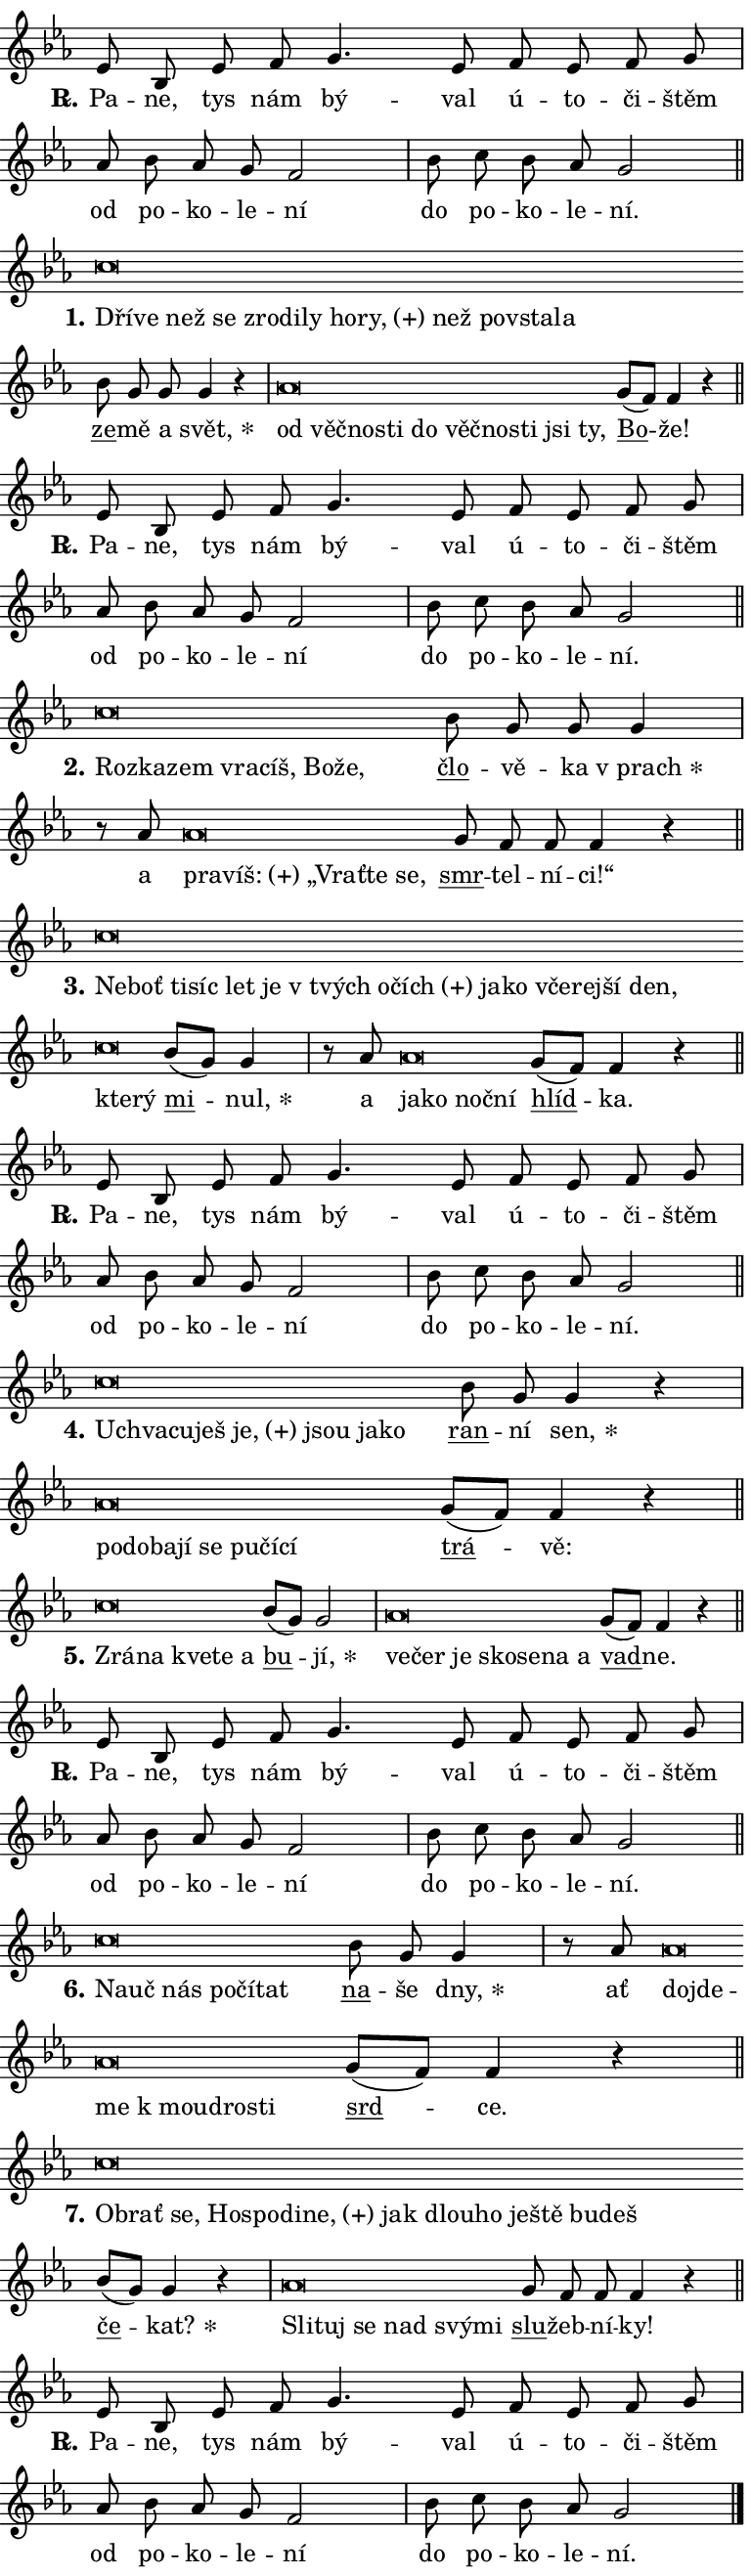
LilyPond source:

\version "2.24.0"
\header { tagline = "" }
\paper {
  indent = 0\cm
  top-margin = 0\cm
  right-margin = 0.13\cm % to fit lyric hyphens
  bottom-margin = 0\cm
  left-margin = 0\cm
  paper-width = 13\cm
  page-breaking = #ly:one-page-breaking
  system-system-spacing.basic-distance = #11
  score-system-spacing.basic-distance = #11
  ragged-last = ##f
}


%% Author: Thomas Morley
%% https://lists.gnu.org/archive/html/lilypond-user/2020-05/msg00002.html
#(define (line-position grob)
"Returns position of @var[grob} in current system:
   @code{'start}, if at first time-step
   @code{'end}, if at last time-step
   @code{'middle} otherwise
"
  (let* ((col (ly:item-get-column grob))
         (ln (ly:grob-object col 'left-neighbor))
         (rn (ly:grob-object col 'right-neighbor))
         (col-to-check-left (if (ly:grob? ln) ln col))
         (col-to-check-right (if (ly:grob? rn) rn col))
         (break-dir-left
           (and
             (ly:grob-property col-to-check-left 'non-musical #f)
             (ly:item-break-dir col-to-check-left)))
         (break-dir-right
           (and
             (ly:grob-property col-to-check-right 'non-musical #f)
             (ly:item-break-dir col-to-check-right))))
        (cond ((eqv? 1 break-dir-left) 'start)
              ((eqv? -1 break-dir-right) 'end)
              (else 'middle))))

#(define (tranparent-at-line-position vctor)
  (lambda (grob)
  "Relying on @code{line-position} select the relevant enry from @var{vctor}.
Used to determine transparency,"
    (case (line-position grob)
      ((end) (not (vector-ref vctor 0)))
      ((middle) (not (vector-ref vctor 1)))
      ((start) (not (vector-ref vctor 2))))))

noteHeadBreakVisibility =
#(define-music-function (break-visibility)(vector?)
"Makes @code{NoteHead}s transparent relying on @var{break-visibility}"
#{
  \override NoteHead.transparent =
    #(tranparent-at-line-position break-visibility)
#})

#(define delete-ledgers-for-transparent-note-heads
  (lambda (grob)
    "Reads whether a @code{NoteHead} is transparent.
If so this @code{NoteHead} is removed from @code{'note-heads} from
@var{grob}, which is supposed to be @code{LedgerLineSpanner}.
As a result ledgers are not printed for this @code{NoteHead}"
    (let* ((nhds-array (ly:grob-object grob 'note-heads))
           (nhds-list
             (if (ly:grob-array? nhds-array)
                 (ly:grob-array->list nhds-array)
                 '()))
           ;; Relies on the transparent-property being done before
           ;; Staff.LedgerLineSpanner.after-line-breaking is executed.
           ;; This is fragile ...
           (to-keep
             (remove
               (lambda (nhd)
                 (ly:grob-property nhd 'transparent #f))
               nhds-list)))
      ;; TODO find a better method to iterate over grob-arrays, similiar
      ;; to filter/remove etc for lists
      ;; For now rebuilt from scratch
      (set! (ly:grob-object grob 'note-heads)  '())
      (for-each
        (lambda (nhd)
          (ly:pointer-group-interface::add-grob grob 'note-heads nhd))
        to-keep))))

squashNotes = {
  \override NoteHead.X-extent = #'(-0.2 . 0.2)
  \override NoteHead.Y-extent = #'(-0.75 . 0)
  \override NoteHead.stencil =
    #(lambda (grob)
       (let ((pos (ly:grob-property grob 'staff-position)))
         (begin
           (if (< pos -7) (display "ERROR: Lower brevis then expected\n") (display ""))
           (if (<= pos -6) ly:text-interface::print ly:note-head::print))))
}
unSquashNotes = {
  \revert NoteHead.X-extent
  \revert NoteHead.Y-extent
  \revert NoteHead.stencil
}

hideNotes = \noteHeadBreakVisibility #begin-of-line-visible
unHideNotes = \noteHeadBreakVisibility #all-visible

% work-around for resetting accidentals
% https://lilypond.org/doc/v2.23/Documentation/notation/displaying-rhythms#unmetered-music
cadenzaMeasure = {
  \cadenzaOff
  \partial 1024 s1024
  \cadenzaOn
}

#(define-markup-command (accent layout props text) (markup?)
  "Underline accented syllable"
  (interpret-markup layout props
    #{\markup \override #'(offset . 4.3) \underline { #text }#}))

responsum = \markup \concat {
  "R" \hspace #-1.05 \path #0.1 #'((moveto 0 0.07) (lineto 0.9 0.8)) \hspace #0.05 "."
}

spaceSize = #0.6828661417322834 % exact space size for TeX Gyre Schola

\layout {
  \context {
    \Staff
    \remove "Time_signature_engraver"
    \override LedgerLineSpanner.after-line-breaking = #delete-ledgers-for-transparent-note-heads
  }
  \context {
    \Lyrics {
      \override LyricSpace.minimum-distance = \spaceSize
      \override LyricText.font-name = #"TeX Gyre Schola"
      \override LyricText.font-size = 1
      \override StanzaNumber.font-name = #"TeX Gyre Schola Bold"
      \override StanzaNumber.font-size = 1
    }
  }
  \context {
    \Score 
    \override NoteHead.text =
      #(lambda (grob) 
        (let ((pos (ly:grob-property grob 'staff-position)))
          #{\markup {
            \combine
              \halign #-0.55 \raise #(if (= pos -6) 0 0.5) \override #'(thickness . 2) \draw-line #'(3.2 . 0)
              \musicglyph "noteheads.sM1"
          }#}))
  }
}

% magnetic-lyrics.ily
%
%   written by
%     Jean Abou Samra <jean@abou-samra.fr>
%     Werner Lemberg <wl@gnu.org>
%
%   adapted by
%     Jiri Hon <jiri.hon@gmail.com>
%
% Version 2022-Apr-15

% https://www.mail-archive.com/lilypond-user@gnu.org/msg149350.html

#(define (Left_hyphen_pointer_engraver context)
   "Collect syllable-hyphen-syllable occurrences in lyrics and store
them in properties.  This engraver only looks to the left.  For
example, if the lyrics input is @code{foo -- bar}, it does the
following.

@itemize @bullet
@item
Set the @code{text} property of the @code{LyricHyphen} grob between
@q{foo} and @q{bar} to @code{foo}.

@item
Set the @code{left-hyphen} property of the @code{LyricText} grob with
text @q{foo} to the @code{LyricHyphen} grob between @q{foo} and
@q{bar}.
@end itemize

Use this auxiliary engraver in combination with the
@code{lyric-@/text::@/apply-@/magnetic-@/offset!} hook."
   (let ((hyphen #f)
         (text #f))
     (make-engraver
      (acknowledgers
       ((lyric-syllable-interface engraver grob source-engraver)
        (set! text grob)))
      (end-acknowledgers
       ((lyric-hyphen-interface engraver grob source-engraver)
        ;(when (not (grob::has-interface grob 'lyric-space-interface))
          (set! hyphen grob)));)
      ((stop-translation-timestep engraver)
       (when (and text hyphen)
         (ly:grob-set-object! text 'left-hyphen hyphen))
       (set! text #f)
       (set! hyphen #f)))))

#(define (lyric-text::apply-magnetic-offset! grob)
   "If the space between two syllables is less than the value in
property @code{LyricText@/.details@/.squash-threshold}, move the right
syllable to the left so that it gets concatenated with the left
syllable.

Use this function as a hook for
@code{LyricText@/.after-@/line-@/breaking} if the
@code{Left_@/hyphen_@/pointer_@/engraver} is active."
   (let ((hyphen (ly:grob-object grob 'left-hyphen #f)))
     (when hyphen
       (let ((left-text (ly:spanner-bound hyphen LEFT)))
         (when (grob::has-interface left-text 'lyric-syllable-interface)
           (let* ((common (ly:grob-common-refpoint grob left-text X))
                  (this-x-ext (ly:grob-extent grob common X))
                  (left-x-ext
                   (begin
                     ;; Trigger magnetism for left-text.
                     (ly:grob-property left-text 'after-line-breaking)
                     (ly:grob-extent left-text common X)))
                  ;; `delta` is the gap width between two syllables.
                  (delta (- (interval-start this-x-ext)
                            (interval-end left-x-ext)))
                  (details (ly:grob-property grob 'details))
                  (threshold (assoc-get 'squash-threshold details 0.2)))
             (when (< delta threshold)
               (let* (;; We have to manipulate the input text so that
                      ;; ligatures crossing syllable boundaries are not
                      ;; disabled.  For languages based on the Latin
                      ;; script this is essentially a beautification.
                      ;; However, for non-Western scripts it can be a
                      ;; necessity.
                      (lt (ly:grob-property left-text 'text))
                      (rt (ly:grob-property grob 'text))
                      (is-space (grob::has-interface hyphen 'lyric-space-interface))
                      (space (if is-space " " ""))
                      (extra-delta (if is-space spaceSize 0))
                      ;; Append new syllable.
                      (ltrt-space (if (and (string? lt) (string? rt))
                                (string-append lt space rt)
                                (make-concat-markup (list lt space rt))))
                      ;; Right-align `ltrt` to the right side.
                      (ltrt-space-markup (grob-interpret-markup
                               grob
                               (make-translate-markup
                                (cons (interval-length this-x-ext) 0)
                                (make-right-align-markup ltrt-space)))))
                 (begin
                   ;; Don't print `left-text`.
                   (ly:grob-set-property! left-text 'stencil #f)
                   ;; Set text and stencil (which holds all collected
                   ;; syllables so far) and shift it to the left.
                   (ly:grob-set-property! grob 'text ltrt-space)
                   (ly:grob-set-property! grob 'stencil ltrt-space-markup)
                   (ly:grob-translate-axis! grob (- (- delta extra-delta)) X))))))))))


#(define (lyric-hyphen::displace-bounds-first grob)
   ;; Make very sure this callback isn't triggered too early.
   (let ((left (ly:spanner-bound grob LEFT))
         (right (ly:spanner-bound grob RIGHT)))
     (ly:grob-property left 'after-line-breaking)
     (ly:grob-property right 'after-line-breaking)
     (ly:lyric-hyphen::print grob)))

squashThreshold = #0.4

\layout {
  \context {
    \Lyrics
    \consists #Left_hyphen_pointer_engraver
    \override LyricText.after-line-breaking =
      #lyric-text::apply-magnetic-offset!
    \override LyricHyphen.stencil = #lyric-hyphen::displace-bounds-first
    \override LyricText.details.squash-threshold = \squashThreshold
    \override LyricHyphen.minimum-distance = 0
    \override LyricHyphen.minimum-length = \squashThreshold
  }
}

squashText = \override LyricText.details.squash-threshold = 9999
unSquashText = \override LyricText.details.squash-threshold = \squashThreshold

leftText = \override LyricText.self-alignment-X = #LEFT
unLeftText = \revert LyricText.self-alignment-X

starOffset = #(lambda (grob) 
                (let ((x_offset (ly:self-alignment-interface::aligned-on-x-parent grob)))
                  (if (= x_offset 0) 0 (+ x_offset 1.2))))

star = #(define-music-function (syllable)(string?)
"Append star separator at the end of a syllable"
#{
  \once \override LyricText.X-offset = #starOffset
  \lyricmode { \markup {
    #syllable
    \override #'((font-name . "TeX Gyre Schola Bold")) \hspace #0.2 \lower #0.65 \larger "*"
  } }
#})

starAccent = #(define-music-function (syllable)(string?)
"Append star separator at the end of a syllable and make accent"
#{
  \once \override LyricText.X-offset = #starOffset
  \lyricmode { \markup {
    \accent #syllable
    \override #'((font-name . "TeX Gyre Schola Bold")) \hspace #0.2 \lower #0.65 \larger "*"
  } }
#})

breath = #(define-music-function (syllable)(string?)
"Append breathing indicator at the end of a syllable"
#{
  \lyricmode { \markup { #syllable "+" } }
#})

optionalBreath = #(define-music-function (syllable)(string?)
"Append optional breathing indicator at the end of a syllable"
#{
  \lyricmode { \markup { #syllable "(+)" } }
#})


\score {
    <<
        \new Voice = "melody" { \cadenzaOn \key es \major \relative { es'8 bes es f g4. es8 \bar "" f es f g \cadenzaMeasure \bar "|" as bes as g f2 \cadenzaMeasure \bar "|" bes8 c bes as g2 \cadenzaMeasure \bar "||" \break } }
        \new Lyrics \lyricsto "melody" { \lyricmode { \set stanza = \responsum
Pa -- ne, tys nám bý -- val ú -- to -- či -- štěm od po -- ko -- le -- ní do po -- ko -- le -- ní. } }
    >>
    \layout {}
}

\score {
    <<
        \new Voice = "melody" { \cadenzaOn \key es \major \relative { \squashNotes c''\breve*1/16 \hideNotes \breve*1/16 \bar "" \breve*1/16 \bar "" \breve*1/16 \bar "" \breve*1/16 \bar "" \breve*1/16 \bar "" \breve*1/16 \bar "" \breve*1/16 \bar "" \breve*1/16 \bar "" \breve*1/16 \bar "" \breve*1/16 \bar "" \breve*1/16 \breve*1/16 \bar "" \unHideNotes \unSquashNotes \bar "" bes8 g g g4 r \cadenzaMeasure \bar "|" \squashNotes as\breve*1/16 \hideNotes \breve*1/16 \bar "" \breve*1/16 \bar "" \breve*1/16 \bar "" \breve*1/16 \bar "" \breve*1/16 \bar "" \breve*1/16 \bar "" \breve*1/16 \bar "" \breve*1/16 \breve*1/16 \bar "" \unHideNotes \unSquashNotes \bar "" g8[( f)] f4 r \cadenzaMeasure \bar "||" \break } }
        \new Lyrics \lyricsto "melody" { \lyricmode { \set stanza = "1."
\leftText Dří -- \squashText ve než se zro -- di -- ly ho -- \optionalBreath ry, než po -- vsta -- la \unLeftText \unSquashText \markup \accent ze -- mě a \star svět, \leftText od \squashText věč -- no -- sti do věč -- no -- sti jsi ty, \unLeftText \unSquashText \markup \accent Bo -- že! } }
    >>
    \layout {}
}

\score {
    <<
        \new Voice = "melody" { \cadenzaOn \key es \major \relative { es'8 bes es f g4. es8 \bar "" f es f g \cadenzaMeasure \bar "|" as bes as g f2 \cadenzaMeasure \bar "|" bes8 c bes as g2 \cadenzaMeasure \bar "||" \break } }
        \new Lyrics \lyricsto "melody" { \lyricmode { \set stanza = \responsum
Pa -- ne, tys nám bý -- val ú -- to -- či -- štěm od po -- ko -- le -- ní do po -- ko -- le -- ní. } }
    >>
    \layout {}
}

\score {
    <<
        \new Voice = "melody" { \cadenzaOn \key es \major \relative { \squashNotes c''\breve*1/16 \hideNotes \breve*1/16 \bar "" \breve*1/16 \bar "" \breve*1/16 \bar "" \breve*1/16 \bar "" \breve*1/16 \breve*1/16 \bar "" \unHideNotes \unSquashNotes \bar "" bes8 g g g4 \cadenzaMeasure \bar "|" r8 as8 \squashNotes as\breve*1/16 \hideNotes \breve*1/16 \bar "" \breve*1/16 \bar "" \breve*1/16 \breve*1/16 \bar "" \unHideNotes \unSquashNotes \bar "" g8 f f f4 r \cadenzaMeasure \bar "||" \break } }
        \new Lyrics \lyricsto "melody" { \lyricmode { \set stanza = "2."
\leftText Roz -- \squashText ka -- zem vra -- cíš, Bo -- že, \unLeftText \unSquashText \markup \accent člo -- vě -- ka \star "v prach" a \leftText pra -- \squashText \optionalBreath víš: „Vrať -- te se, \unLeftText \unSquashText \markup \accent smr -- tel -- ní -- ci!“ } }
    >>
    \layout {}
}

\score {
    <<
        \new Voice = "melody" { \cadenzaOn \key es \major \relative { \squashNotes c''\breve*1/16 \hideNotes \breve*1/16 \bar "" \breve*1/16 \bar "" \breve*1/16 \bar "" \breve*1/16 \bar "" \breve*1/16 \bar "" \breve*1/16 \bar "" \breve*1/16 \bar "" \breve*1/16 \bar "" \breve*1/16 \bar "" \breve*1/16 \bar "" \breve*1/16 \bar "" \breve*1/16 \bar "" \breve*1/16 \bar "" \breve*1/16 \bar "" \breve*1/16 \breve*1/16 \bar "" \unHideNotes \unSquashNotes \bar "" bes8[( g)] g4 \cadenzaMeasure \bar "|" r8 as8 \squashNotes as\breve*1/16 \hideNotes \breve*1/16 \bar "" \breve*1/16 \breve*1/16 \bar "" \unHideNotes \unSquashNotes \bar "" g8[( f)] f4 r \cadenzaMeasure \bar "||" \break } }
        \new Lyrics \lyricsto "melody" { \lyricmode { \set stanza = "3."
\leftText Ne -- \squashText boť ti -- síc let je "v tvých" o -- \optionalBreath čích ja -- ko vče -- rej -- ší den, kte -- rý \unLeftText \unSquashText \markup \accent mi -- \star nul, a \leftText ja -- \squashText ko noč -- ní \unLeftText \unSquashText \markup \accent hlíd -- ka. } }
    >>
    \layout {}
}

\score {
    <<
        \new Voice = "melody" { \cadenzaOn \key es \major \relative { es'8 bes es f g4. es8 \bar "" f es f g \cadenzaMeasure \bar "|" as bes as g f2 \cadenzaMeasure \bar "|" bes8 c bes as g2 \cadenzaMeasure \bar "||" \break } }
        \new Lyrics \lyricsto "melody" { \lyricmode { \set stanza = \responsum
Pa -- ne, tys nám bý -- val ú -- to -- či -- štěm od po -- ko -- le -- ní do po -- ko -- le -- ní. } }
    >>
    \layout {}
}

\score {
    <<
        \new Voice = "melody" { \cadenzaOn \key es \major \relative { \squashNotes c''\breve*1/16 \hideNotes \breve*1/16 \bar "" \breve*1/16 \bar "" \breve*1/16 \bar "" \breve*1/16 \bar "" \breve*1/16 \breve*1/16 \bar "" \unHideNotes \unSquashNotes \bar "" bes8 g g4 r \cadenzaMeasure \bar "|" \squashNotes as\breve*1/16 \hideNotes \breve*1/16 \bar "" \breve*1/16 \bar "" \breve*1/16 \bar "" \breve*1/16 \bar "" \breve*1/16 \bar "" \breve*1/16 \breve*1/16 \bar "" \unHideNotes \unSquashNotes \bar "" g8[( f)] f4 r \cadenzaMeasure \bar "||" \break } }
        \new Lyrics \lyricsto "melody" { \lyricmode { \set stanza = "4."
\leftText Uchva -- \squashText cu -- ješ \optionalBreath je, jsou ja -- ko \unLeftText \unSquashText \markup \accent ran -- ní \star sen, \leftText po -- \squashText do -- ba -- jí se pu -- čí -- cí \unLeftText \unSquashText \markup \accent trá -- vě: } }
    >>
    \layout {}
}

\score {
    <<
        \new Voice = "melody" { \cadenzaOn \key es \major \relative { \squashNotes c''\breve*1/16 \hideNotes \breve*1/16 \bar "" \breve*1/16 \bar "" \breve*1/16 \breve*1/16 \bar "" \unHideNotes \unSquashNotes \bar "" bes8[( g)] g2 \cadenzaMeasure \bar "|" \squashNotes as\breve*1/16 \hideNotes \breve*1/16 \bar "" \breve*1/16 \bar "" \breve*1/16 \bar "" \breve*1/16 \bar "" \breve*1/16 \breve*1/16 \bar "" \unHideNotes \unSquashNotes \bar "" g8[( f)] f4 r \cadenzaMeasure \bar "||" \break } }
        \new Lyrics \lyricsto "melody" { \lyricmode { \set stanza = "5."
\leftText Zrá -- \squashText na kve -- te a \unLeftText \unSquashText \markup \accent bu -- \star jí, \leftText ve -- \squashText čer je sko -- se -- na a \unLeftText \unSquashText \markup \accent vad -- ne. } }
    >>
    \layout {}
}

\score {
    <<
        \new Voice = "melody" { \cadenzaOn \key es \major \relative { es'8 bes es f g4. es8 \bar "" f es f g \cadenzaMeasure \bar "|" as bes as g f2 \cadenzaMeasure \bar "|" bes8 c bes as g2 \cadenzaMeasure \bar "||" \break } }
        \new Lyrics \lyricsto "melody" { \lyricmode { \set stanza = \responsum
Pa -- ne, tys nám bý -- val ú -- to -- či -- štěm od po -- ko -- le -- ní do po -- ko -- le -- ní. } }
    >>
    \layout {}
}

\score {
    <<
        \new Voice = "melody" { \cadenzaOn \key es \major \relative { \squashNotes c''\breve*1/16 \hideNotes \breve*1/16 \bar "" \breve*1/16 \bar "" \breve*1/16 \bar "" \breve*1/16 \breve*1/16 \bar "" \unHideNotes \unSquashNotes \bar "" bes8 g g4 \cadenzaMeasure \bar "|" r8 as8 \squashNotes as\breve*1/16 \hideNotes \breve*1/16 \bar "" \breve*1/16 \bar "" \breve*1/16 \bar "" \breve*1/16 \breve*1/16 \bar "" \unHideNotes \unSquashNotes \bar "" g8[( f)] f4 r \cadenzaMeasure \bar "||" \break } }
        \new Lyrics \lyricsto "melody" { \lyricmode { \set stanza = "6."
\leftText Na -- \squashText uč nás po -- čí -- tat \unLeftText \unSquashText \markup \accent na -- še \star dny, ať \leftText do -- \squashText jde -- me "k mou" -- dro -- sti \unLeftText \unSquashText \markup \accent srd -- ce. } }
    >>
    \layout {}
}

\score {
    <<
        \new Voice = "melody" { \cadenzaOn \key es \major \relative { \squashNotes c''\breve*1/16 \hideNotes \breve*1/16 \bar "" \breve*1/16 \bar "" \breve*1/16 \bar "" \breve*1/16 \bar "" \breve*1/16 \bar "" \breve*1/16 \bar "" \breve*1/16 \bar "" \breve*1/16 \bar "" \breve*1/16 \bar "" \breve*1/16 \bar "" \breve*1/16 \bar "" \breve*1/16 \breve*1/16 \bar "" \unHideNotes \unSquashNotes \bar "" bes8[( g)] g4 r \cadenzaMeasure \bar "|" \squashNotes as\breve*1/16 \hideNotes \breve*1/16 \bar "" \breve*1/16 \bar "" \breve*1/16 \bar "" \breve*1/16 \breve*1/16 \bar "" \unHideNotes \unSquashNotes \bar "" g8 f f f4 r \cadenzaMeasure \bar "||" \break } }
        \new Lyrics \lyricsto "melody" { \lyricmode { \set stanza = "7."
\leftText Ob -- \squashText rať se, Ho -- spo -- di -- \optionalBreath ne, jak dlou -- ho je -- ště bu -- deš \unLeftText \unSquashText \markup \accent če -- \star kat? \leftText Sli -- \squashText tuj se nad svý -- mi \unLeftText \unSquashText \markup \accent slu -- žeb -- ní -- ky! } }
    >>
    \layout {}
}

\score {
    <<
        \new Voice = "melody" { \cadenzaOn \key es \major \relative { es'8 bes es f g4. es8 \bar "" f es f g \cadenzaMeasure \bar "|" as bes as g f2 \cadenzaMeasure \bar "|" bes8 c bes as g2 \cadenzaMeasure \bar "||" \break } \bar "|." }
        \new Lyrics \lyricsto "melody" { \lyricmode { \set stanza = \responsum
Pa -- ne, tys nám bý -- val ú -- to -- či -- štěm od po -- ko -- le -- ní do po -- ko -- le -- ní. } }
    >>
    \layout {}
}
